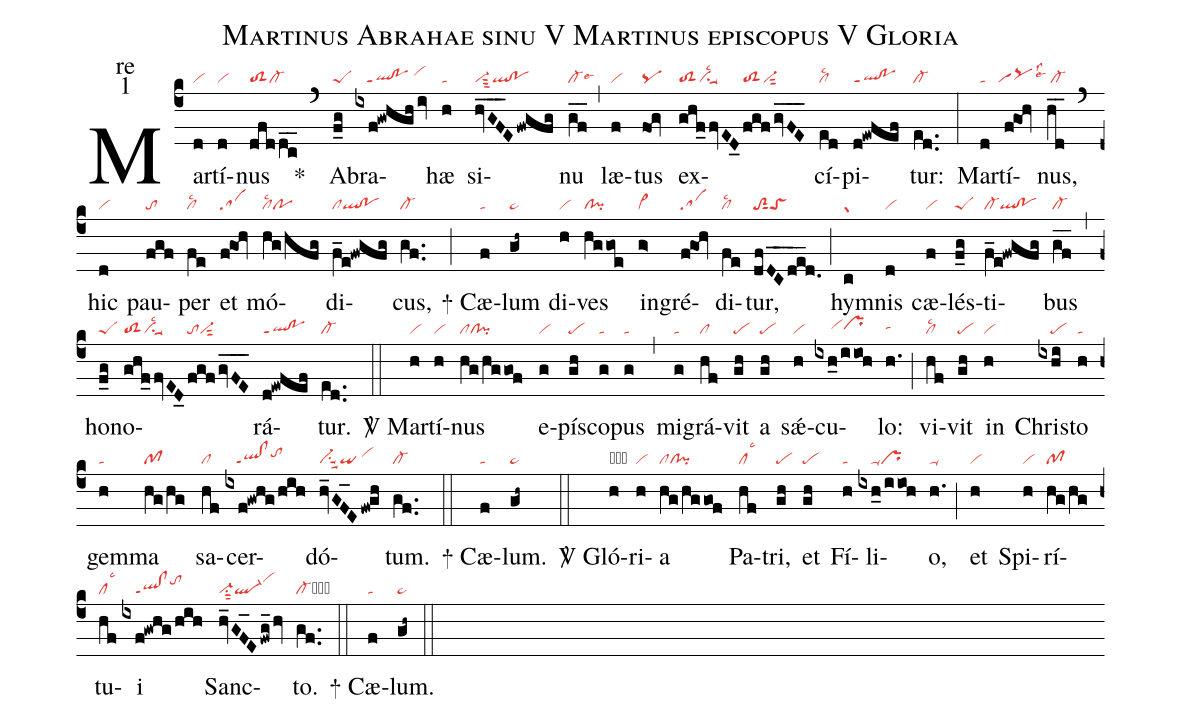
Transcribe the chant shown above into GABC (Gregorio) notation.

name:Martinus Abrahae sinu V Martinus episcopus V Gloria;
office-part:re;
mode:1;
nabc-lines:1;
%%
(c4) Mar(d|vi)tí(d|vi)nus(dfddc__|toS2cl-) <sp>*</sp>(`) A(f_g|peS)bra(ixf!gwhgh/iv|///ql!poppt1/vihi)hæ(h|ta) si(hv_G_F_E/fwgfg|vi-sut3ql!po)nu(gf__|cl-lse6) (,) læ(f|vi)tus(fo1g|pq) ex(ghf_fvED_0|toS2visu1suu1lsc2|fgfgvFE___|toS2vi-sut2)cí(ed|cllsc2)pi(d!ewfef|ql!poppt1)tur:(ed..|cl-) (:) Mar(d|ta)tí(f@go1h|``saM2lss3lse6)nus,(hd__|/cl-) (`) hic(d|vi) pau(fgf|to)per(fe|cllsc2) et(f@go1h|sa) mó(hg/hfg|cllsc2po)di(f_e!fwgfg|clql!po)cus,(gf..|cl-) (;)

<sp>+</sp> Cæ(f|ta)lum(gh~|pe~) di(h|vi)ves(hggoe|cl!pi) in(g>|vi>)gré(f@go1h|sa)di(fe|cllsc2)tur,(dfDC__/de__d.|toS2sut1toS) (;) hym(c|gr)nis(d|vi) cæ(f|vi)lés(f_g|peS)ti(f_e!fwgfg|cl-ql!po)bus(gf__|cl-) (,) ho(f_g|peS)no(ghf_fvED_0|toS2visu1suu1lsc2|fgfgvFE___|tovi-sut2)rá(d!ewfef|ql!poppt1)tur.(ed..|cl-) (::)

<sp>V/</sp> Mar(h|vi)tí(h|vi)nus(hg/hggof|clcl!pi) e(g|vi)pís(gh|pe)co(g|ta)pus(g|ta) (,) mi(g|ta)grá(hf|cl)vit(gh|pe) a(gh|pe) sǽ(h|vi)cu(ixh_0/iioh|/////vihhprhh)lo:(h.|tahh) (;) vi(hf|cllsc2)vit(gh|pe) in(h|vi) Chris(ixhi|////pe)to(h|ta) gem(h|ta)ma(hg/hg|pf) sa(hf|cl)cer(ixf!gwhg/hih|///ql!clppt1tohi)dó(hv_GF_E/fw!gh|vi-su1suu2qi/vihi)tum.(gf..|cl-) (::)

<sp>+</sp> Cæ(f|ta)lum.(gh~|pe~) (::)

<sp>V/</sp> Gló(h|obvi)ri(h|vi)a(hg/hggof|clcl!pi) Pa(hf|cllsc3)tri,(gh|pe) et(gh|pe) Fí(h|ta)li(ixh_0/iioh|////ta-pr)o,(h.|ta-) (;) et(h|vi) Spi(h|vi)rí(hg/hg|pf)tu(hf|cllsc3)i(ixf!gwhg/hih|////ql!clppt1tohj) Sanc(hv_GF_E/fwg_/hv|vi-su1sut2ql-vihk)to.(gf..|cl-cb) (::)

<sp>+</sp> Cæ(f|ta)lum.(gh~|pe~) (::)
